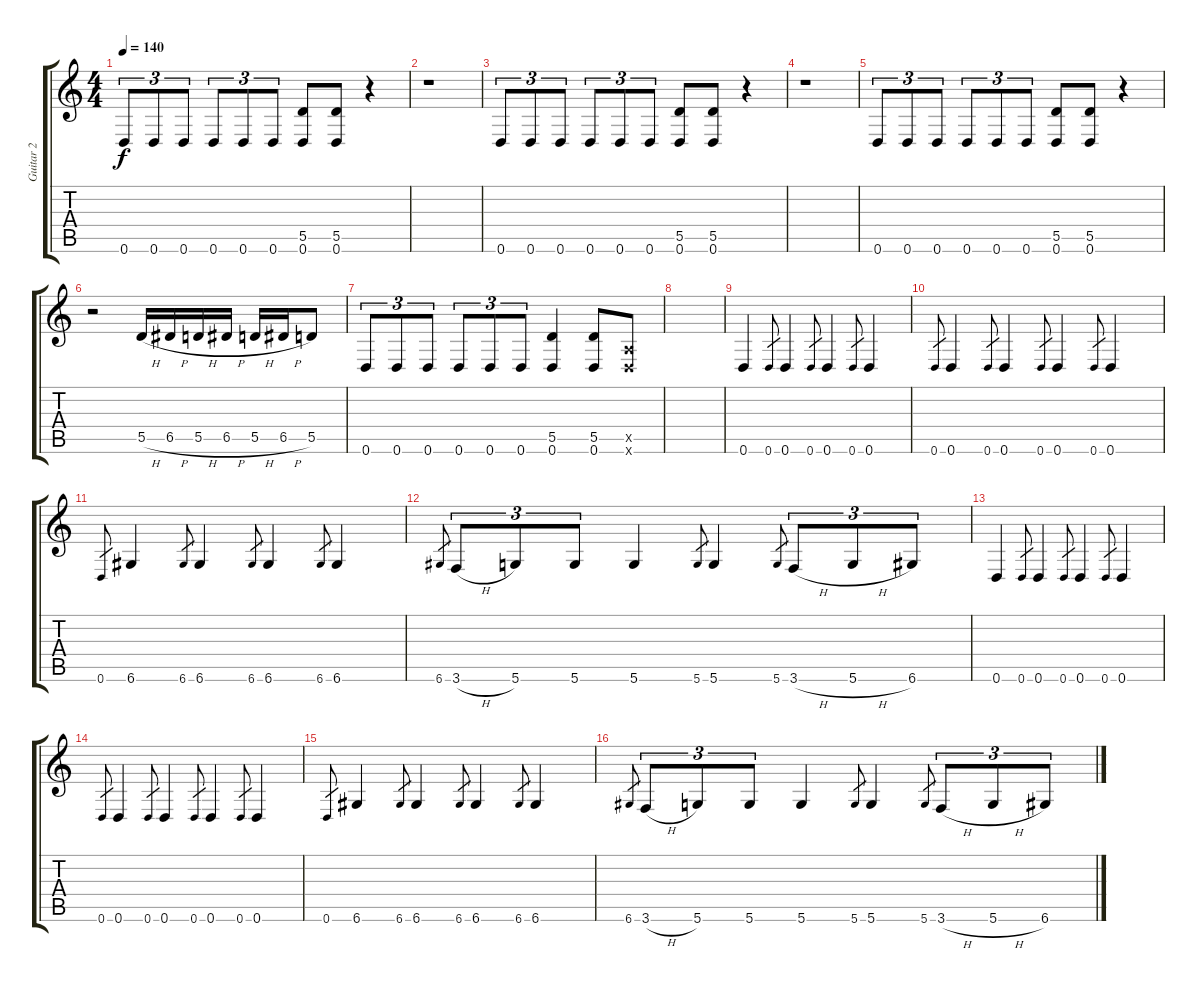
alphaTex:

\track ("Guitar 2" "Guitar 2") {instrument distortionguitar}
\staff {score tabs}
\tuning (E4 B3 G3 D3 A2 D2) {hide}
\ts (4 4)
\tempo 140
\clef g2
\ks c
0.6.8{tu (3 2) dy f} 0.6.8{tu (3 2)} 0.6.8{tu (3 2)} 0.6.8{tu (3 2)} 0.6.8{tu (3 2)} 0.6.8{tu (3 2)} (5.5 0.6).8 (5.5 0.6).8 r.4 |
r.1 |
0.6.8{tu (3 2)} 0.6.8{tu (3 2)} 0.6.8{tu (3 2)} 0.6.8{tu (3 2)} 0.6.8{tu (3 2)} 0.6.8{tu (3 2)} (5.5 0.6).8 (5.5 0.6).8 r.4 |
r.1 |
0.6.8{tu (3 2)} 0.6.8{tu (3 2)} 0.6.8{tu (3 2)} 0.6.8{tu (3 2)} 0.6.8{tu (3 2)} 0.6.8{tu (3 2)} (5.5 0.6).8 (5.5 0.6).8 r.4 |
r.2 5.5{h}.16 6.5{h}.16 5.5{h}.16 6.5{h}.16 5.5{h}.16 6.5{h}.16 5.5.8 |
0.6.8{tu (3 2)} 0.6.8{tu (3 2)} 0.6.8{tu (3 2)} 0.6.8{tu (3 2)} 0.6.8{tu (3 2)} 0.6.8{tu (3 2)} (5.5 0.6).4 (5.5 0.6).8 (0.5{x} 0.6{x}).8 |
|
0.6.4 0.6.8{gr} 0.6.4 0.6.8{gr} 0.6.4 0.6.8{gr} 0.6.4 |
0.6.8{gr} 0.6.4 0.6.8{gr} 0.6.4 0.6.8{gr} 0.6.4 0.6.8{gr} 0.6.4 |
0.6.8{gr} 6.6.4 6.6.8{gr} 6.6.4 6.6.8{gr} 6.6.4 6.6.8{gr} 6.6.4 |
6.6.8{gr} 3.6{h}.8{tu (3 2)} 5.6.8{tu (3 2)} 5.6.8{tu (3 2)} 5.6.4 5.6.8{gr} 5.6.4 5.6.8{gr} 3.6{h}.8{tu (3 2)} 5.6{h}.8{tu (3 2)} 6.6.8{tu (3 2)} |
0.6.4 0.6.8{gr} 0.6.4 0.6.8{gr} 0.6.4 0.6.8{gr} 0.6.4 |
0.6.8{gr} 0.6.4 0.6.8{gr} 0.6.4 0.6.8{gr} 0.6.4 0.6.8{gr} 0.6.4 |
0.6.8{gr} 6.6.4 6.6.8{gr} 6.6.4 6.6.8{gr} 6.6.4 6.6.8{gr} 6.6.4 |
6.6.8{gr} 3.6{h}.8{tu (3 2)} 5.6.8{tu (3 2)} 5.6.8{tu (3 2)} 5.6.4 5.6.8{gr} 5.6.4 5.6.8{gr} 3.6{h}.8{tu (3 2)} 5.6{h}.8{tu (3 2)} 6.6.8{tu (3 2)}
